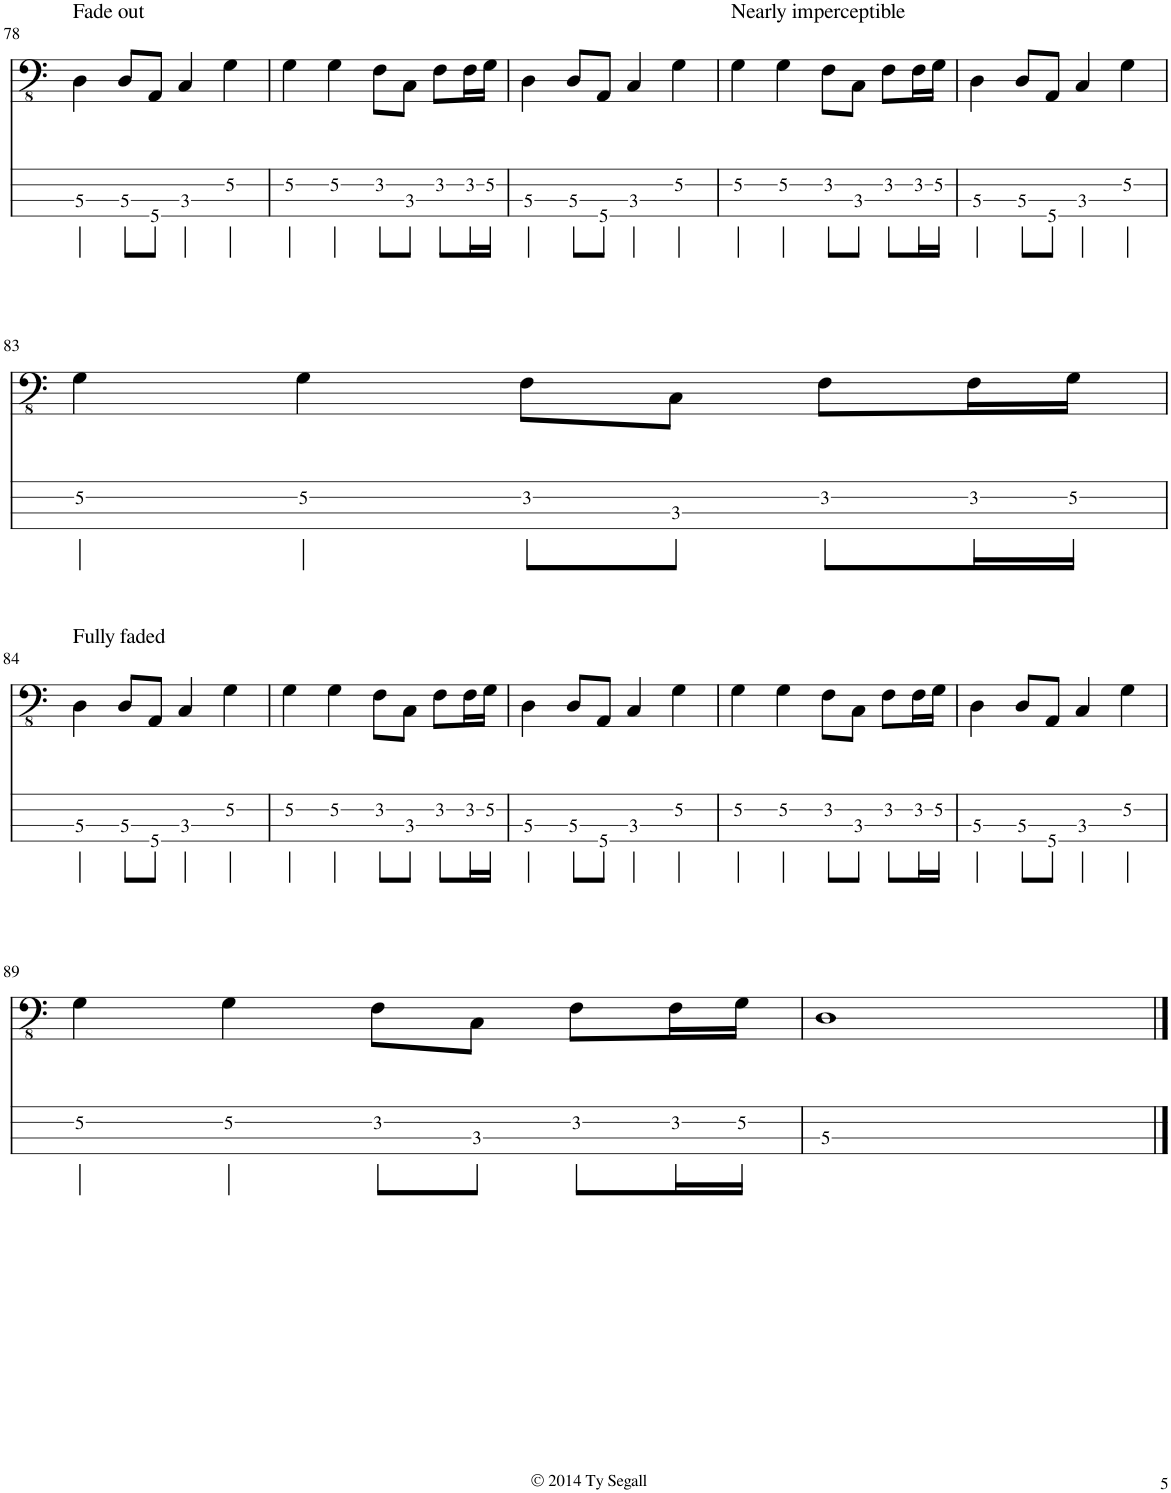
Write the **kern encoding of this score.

**kern	**kern
*part1	*part1
*staff2	*staff1
*I"Electric Bass	*
*I'Bass	*
!!LO:PB:g=z
*	*clefFv4
*k[]	*k[]
*M4/4	*M4/4
*met(c)	*met(c)
=78	=78
!	!LO:TX:a:t=Fade out
4DD\	4DD\
8DD\L	8DD/L
8AAA\J	8AAA/J
4CC\	4CC/
4GG\	4GG\
=79	=79
4GG\	4GG\
4GG\	4GG\
8FF\L	8FF\L
8CC\J	8CC\J
8FF\L	8FF\L
16FF\L	16FF\L
16GG\JJ	16GG\JJ
=80	=80
4DD\	4DD\
8DD\L	8DD/L
8AAA\J	8AAA/J
4CC\	4CC/
4GG\	4GG\
=81	=81
!	!LO:TX:a:t=Nearly imperceptible
4GG\	4GG\
4GG\	4GG\
8FF\L	8FF\L
8CC\J	8CC\J
8FF\L	8FF\L
16FF\L	16FF\L
16GG\JJ	16GG\JJ
=82	=82
4DD\	4DD\
8DD\L	8DD/L
8AAA\J	8AAA/J
4CC\	4CC/
4GG\	4GG\
!!LO:LB:g=z
=83	=83
4GG\	4GG\
4GG\	4GG\
8FF\L	8FF\L
8CC\J	8CC\J
8FF\L	8FF\L
16FF\L	16FF\L
16GG\JJ	16GG\JJ
!!LO:LB:g=z
=84	=84
!	!LO:TX:a:t=Fully faded
4DD\	4DD\
8DD\L	8DD/L
8AAA\J	8AAA/J
4CC\	4CC/
4GG\	4GG\
=85	=85
4GG\	4GG\
4GG\	4GG\
8FF\L	8FF\L
8CC\J	8CC\J
8FF\L	8FF\L
16FF\L	16FF\L
16GG\JJ	16GG\JJ
=86	=86
4DD\	4DD\
8DD\L	8DD/L
8AAA\J	8AAA/J
4CC\	4CC/
4GG\	4GG\
=87	=87
4GG\	4GG\
4GG\	4GG\
8FF\L	8FF\L
8CC\J	8CC\J
8FF\L	8FF\L
16FF\L	16FF\L
16GG\JJ	16GG\JJ
=88	=88
4DD\	4DD\
8DD\L	8DD/L
8AAA\J	8AAA/J
4CC\	4CC/
4GG\	4GG\
!!LO:LB:g=z
=89	=89
4GG\	4GG\
4GG\	4GG\
8FF\L	8FF\L
8CC\J	8CC\J
8FF\L	8FF\L
16FF\L	16FF\L
16GG\JJ	16GG\JJ
=90	=90
1DD	1DD
==	==
*-	*-
